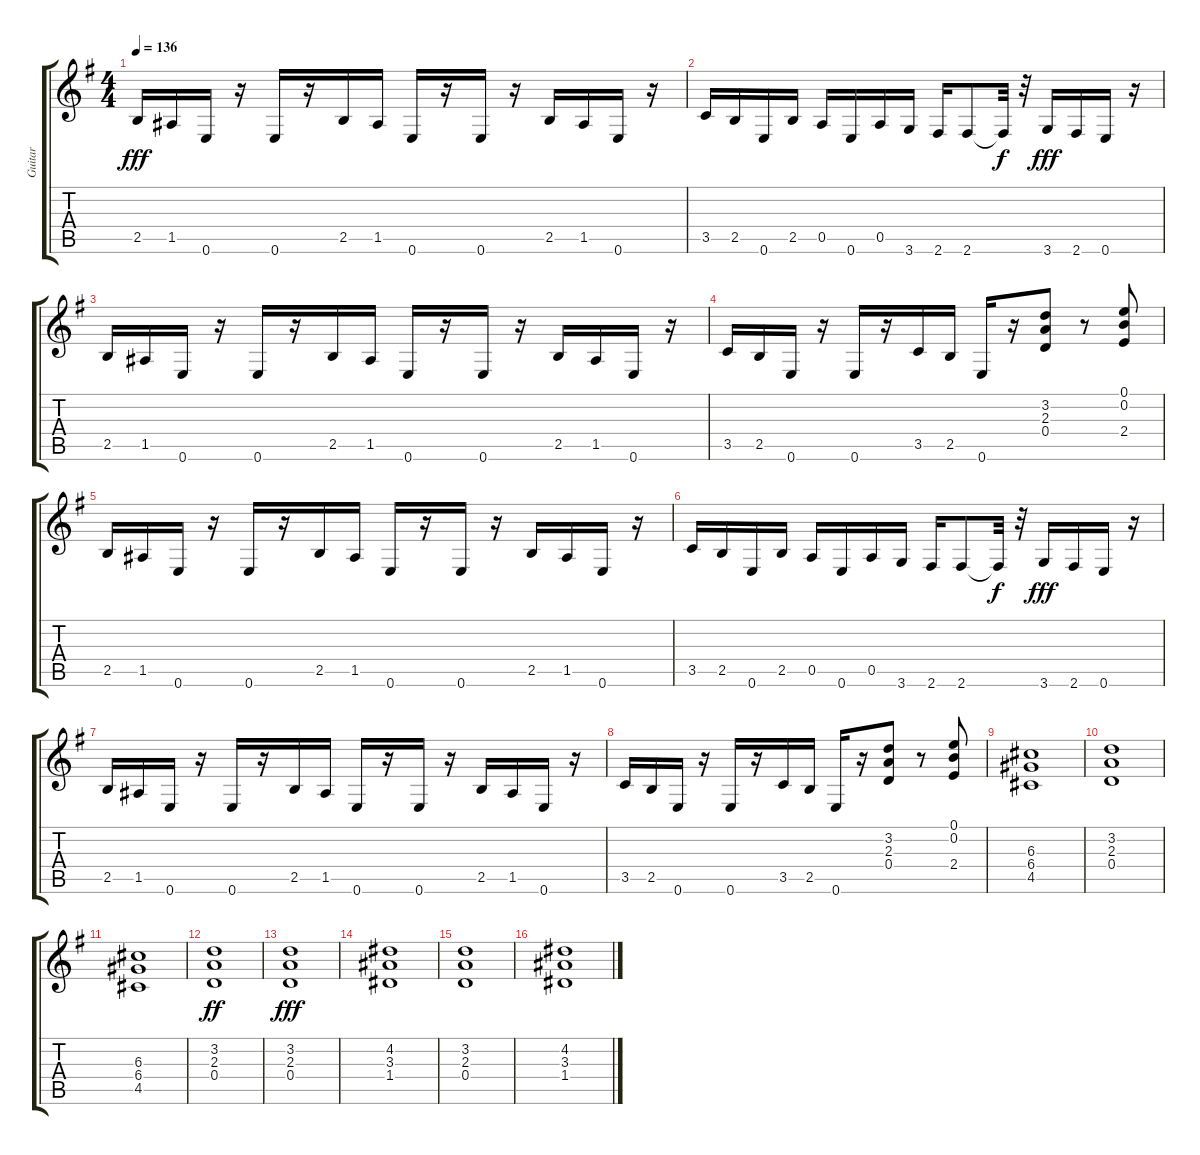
\track ("Guitar" "Guitar") {instrument distortionguitar}
\staff {score tabs}
\tuning (E4 B3 G3 D3 A2 E2) {hide}
\ts (4 4)
\tempo 136
\clef g2
\ks eminor
2.5.16{dy fff} 1.5.16 0.6.16 r.16 0.6.16 r.16 2.5.16 1.5.16 0.6.16 r.16 0.6.16 r.16 2.5.16 1.5.16 0.6.16 r.16 |
3.5.16 2.5.16 0.6.16 2.5.16 0.5.16 0.6.16 0.5.16 3.6.16 2.6.16 2.6.8 2.6{t}.32{dy f} r.32 3.6.16{dy fff} 2.6.16 0.6.16 r.16 |
2.5.16 1.5.16 0.6.16 r.16 0.6.16 r.16 2.5.16 1.5.16 0.6.16 r.16 0.6.16 r.16 2.5.16 1.5.16 0.6.16 r.16 |
3.5.16 2.5.16 0.6.16 r.16 0.6.16 r.16 3.5.16 2.5.16 0.6.16 r.16 (3.2 2.3 0.4).8 r.8 (0.1 0.2 2.4).8 |
2.5.16 1.5.16 0.6.16 r.16 0.6.16 r.16 2.5.16 1.5.16 0.6.16 r.16 0.6.16 r.16 2.5.16 1.5.16 0.6.16 r.16 |
3.5.16 2.5.16 0.6.16 2.5.16 0.5.16 0.6.16 0.5.16 3.6.16 2.6.16 2.6.8 2.6{t}.32{dy f} r.32 3.6.16{dy fff} 2.6.16 0.6.16 r.16 |
2.5.16 1.5.16 0.6.16 r.16 0.6.16 r.16 2.5.16 1.5.16 0.6.16 r.16 0.6.16 r.16 2.5.16 1.5.16 0.6.16 r.16 |
3.5.16 2.5.16 0.6.16 r.16 0.6.16 r.16 3.5.16 2.5.16 0.6.16 r.16 (3.2 2.3 0.4).8 r.8 (0.1 0.2 2.4).8 |
(6.3 6.4 4.5).1 |
(3.2 2.3 0.4).1 |
(6.3 6.4 4.5).1 |
(3.2 2.3 0.4).1{dy ff} |
(3.2 2.3 0.4).1{dy fff} |
(4.2 3.3 1.4).1 |
(3.2 2.3 0.4).1 |
(4.2 3.3 1.4).1
